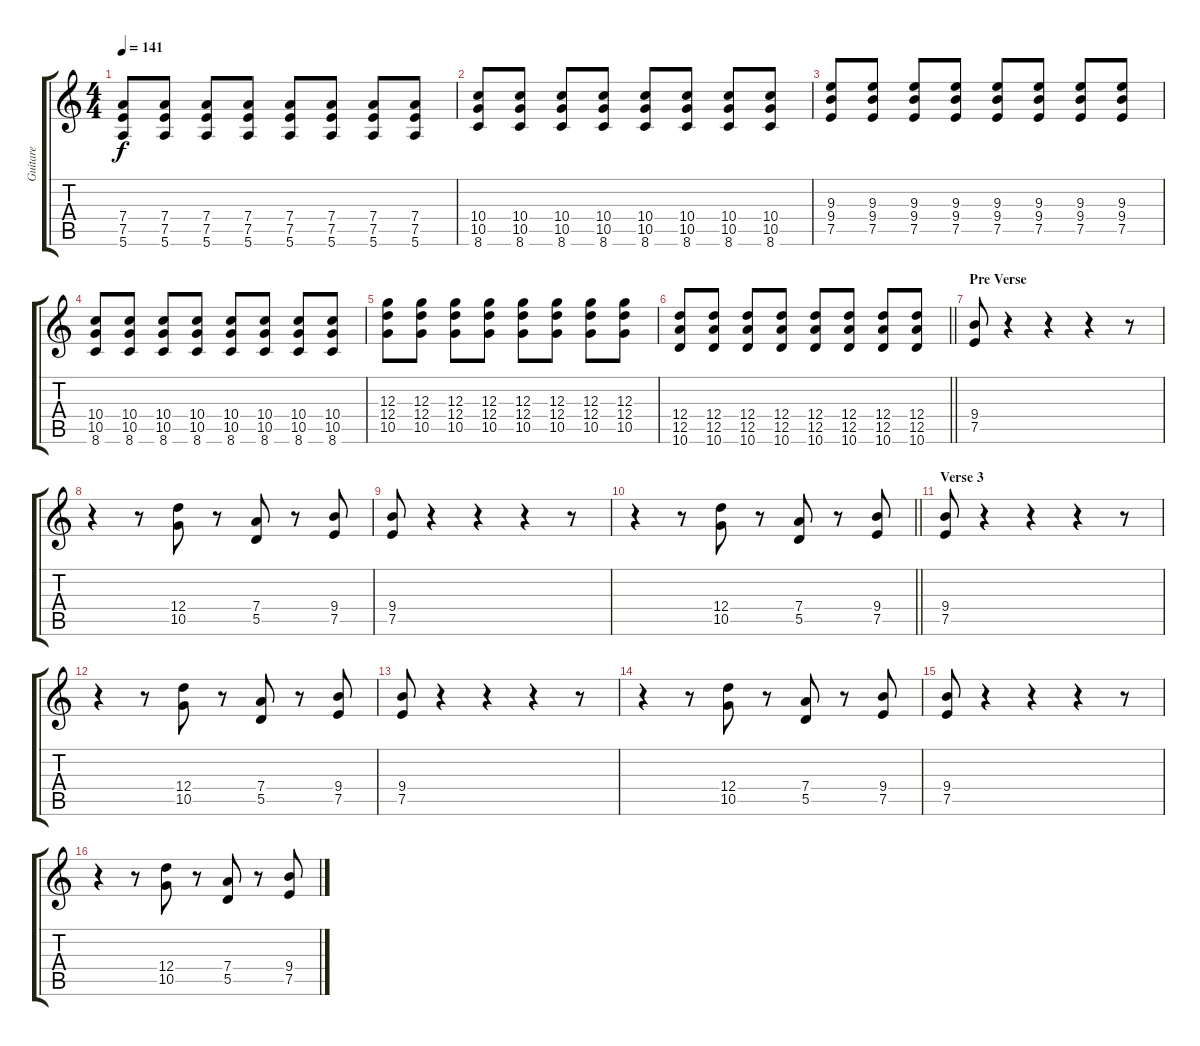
\track ("Guitare" "Guitare") {instrument distortionguitar}
\staff {score tabs}
\tuning (E4 B3 G3 D3 A2 E2) {hide}
\ts (4 4)
\tempo 141
\clef g2
\ks c
(7.4 7.5 5.6).8{dy f} (7.4 7.5 5.6).8 (7.4 7.5 5.6).8 (7.4 7.5 5.6).8 (7.4 7.5 5.6).8 (7.4 7.5 5.6).8 (7.4 7.5 5.6).8 (7.4 7.5 5.6).8 |
(10.4 10.5 8.6).8 (10.4 10.5 8.6).8 (10.4 10.5 8.6).8 (10.4 10.5 8.6).8 (10.4 10.5 8.6).8 (10.4 10.5 8.6).8 (10.4 10.5 8.6).8 (10.4 10.5 8.6).8 |
(9.3 9.4 7.5).8 (9.3 9.4 7.5).8 (9.3 9.4 7.5).8 (9.3 9.4 7.5).8 (9.3 9.4 7.5).8 (9.3 9.4 7.5).8 (9.3 9.4 7.5).8 (9.3 9.4 7.5).8 |
(10.4 10.5 8.6).8 (10.4 10.5 8.6).8 (10.4 10.5 8.6).8 (10.4 10.5 8.6).8 (10.4 10.5 8.6).8 (10.4 10.5 8.6).8 (10.4 10.5 8.6).8 (10.4 10.5 8.6).8 |
(12.3 12.4 10.5).8 (12.3 12.4 10.5).8 (12.3 12.4 10.5).8 (12.3 12.4 10.5).8 (12.3 12.4 10.5).8 (12.3 12.4 10.5).8 (12.3 12.4 10.5).8 (12.3 12.4 10.5).8 |
\barLineRight lightlight
(12.4 12.5 10.6).8 (12.4 12.5 10.6).8 (12.4 12.5 10.6).8 (12.4 12.5 10.6).8 (12.4 12.5 10.6).8 (12.4 12.5 10.6).8 (12.4 12.5 10.6).8 (12.4 12.5 10.6).8 |
\section ("" "Pre Verse")
(9.4 7.5).8 r.4 r.4 r.4 r.8 |
r.4 r.8 (12.4 10.5).8 r.8 (7.4 5.5).8 r.8 (9.4 7.5).8 |
(9.4 7.5).8 r.4 r.4 r.4 r.8 |
\barLineRight lightlight
r.4 r.8 (12.4 10.5).8 r.8 (7.4 5.5).8 r.8 (9.4 7.5).8 |
\section ("" "Verse 3")
(9.4 7.5).8 r.4 r.4 r.4 r.8 |
r.4 r.8 (12.4 10.5).8 r.8 (7.4 5.5).8 r.8 (9.4 7.5).8 |
(9.4 7.5).8 r.4 r.4 r.4 r.8 |
r.4 r.8 (12.4 10.5).8 r.8 (7.4 5.5).8 r.8 (9.4 7.5).8 |
(9.4 7.5).8 r.4 r.4 r.4 r.8 |
r.4 r.8 (12.4 10.5).8 r.8 (7.4 5.5).8 r.8 (9.4 7.5).8
